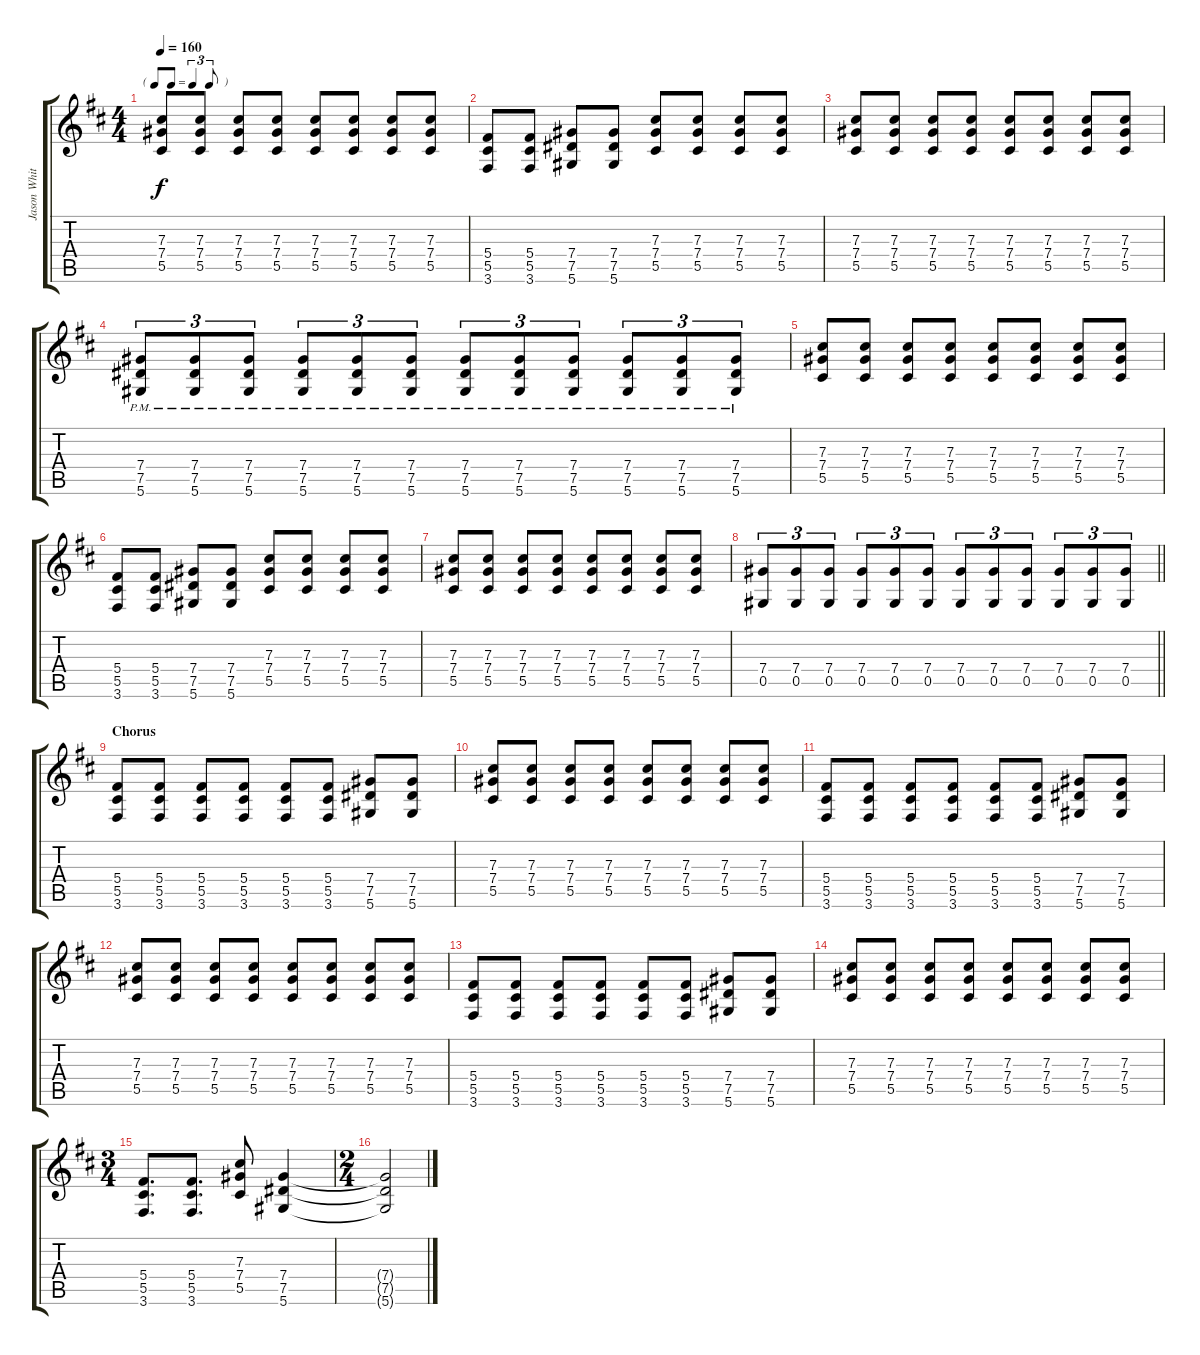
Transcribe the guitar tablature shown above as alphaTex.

\track ("Jason White (Lead Guitar)" "Jason Whit") {instrument distortionguitar}
\staff {score tabs}
\tuning (Eb4 Bb3 Gb3 Db3 Ab2 Eb2) {hide}
\ts (4 4)
\tf triplet8th
\tempo 160
\clef g2
\ks d
(7.3 7.4 5.5).8{dy f} (7.3 7.4 5.5).8 (7.3 7.4 5.5).8 (7.3 7.4 5.5).8 (7.3 7.4 5.5).8 (7.3 7.4 5.5).8 (7.3 7.4 5.5).8 (7.3 7.4 5.5).8 |
(5.4 5.5 3.6).8 (5.4 5.5 3.6).8 (7.4 7.5 5.6).8 (7.4 7.5 5.6).8 (7.3 7.4 5.5).8 (7.3 7.4 5.5).8 (7.3 7.4 5.5).8 (7.3 7.4 5.5).8 |
(7.3 7.4 5.5).8 (7.3 7.4 5.5).8 (7.3 7.4 5.5).8 (7.3 7.4 5.5).8 (7.3 7.4 5.5).8 (7.3 7.4 5.5).8 (7.3 7.4 5.5).8 (7.3 7.4 5.5).8 |
(7.4{pm} 7.5{pm} 5.6{pm}).8{tu (3 2)} (7.4{pm} 7.5{pm} 5.6{pm}).8{tu (3 2)} (7.4{pm} 7.5{pm} 5.6{pm}).8{tu (3 2)} (7.4{pm} 7.5{pm} 5.6{pm}).8{tu (3 2)} (7.4{pm} 7.5{pm} 5.6{pm}).8{tu (3 2)} (7.4{pm} 7.5{pm} 5.6{pm}).8{tu (3 2)} (7.4{pm} 7.5{pm} 5.6{pm}).8{tu (3 2)} (7.4{pm} 7.5{pm} 5.6{pm}).8{tu (3 2)} (7.4{pm} 7.5{pm} 5.6{pm}).8{tu (3 2)} (7.4{pm} 7.5{pm} 5.6{pm}).8{tu (3 2)} (7.4{pm} 7.5{pm} 5.6{pm}).8{tu (3 2)} (7.4{pm} 7.5{pm} 5.6{pm}).8{tu (3 2)} |
(7.3 7.4 5.5).8 (7.3 7.4 5.5).8 (7.3 7.4 5.5).8 (7.3 7.4 5.5).8 (7.3 7.4 5.5).8 (7.3 7.4 5.5).8 (7.3 7.4 5.5).8 (7.3 7.4 5.5).8 |
(5.4 5.5 3.6).8 (5.4 5.5 3.6).8 (7.4 7.5 5.6).8 (7.4 7.5 5.6).8 (7.3 7.4 5.5).8 (7.3 7.4 5.5).8 (7.3 7.4 5.5).8 (7.3 7.4 5.5).8 |
(7.3 7.4 5.5).8 (7.3 7.4 5.5).8 (7.3 7.4 5.5).8 (7.3 7.4 5.5).8 (7.3 7.4 5.5).8 (7.3 7.4 5.5).8 (7.3 7.4 5.5).8 (7.3 7.4 5.5).8 |
\barLineRight lightlight
(7.4 0.5).8{tu (3 2)} (7.4 0.5).8{tu (3 2)} (7.4 0.5).8{tu (3 2)} (7.4 0.5).8{tu (3 2)} (7.4 0.5).8{tu (3 2)} (7.4 0.5).8{tu (3 2)} (7.4 0.5).8{tu (3 2)} (7.4 0.5).8{tu (3 2)} (7.4 0.5).8{tu (3 2)} (7.4 0.5).8{tu (3 2)} (7.4 0.5).8{tu (3 2)} (7.4 0.5).8{tu (3 2)} |
\section ("" "Chorus")
(5.4 5.5 3.6).8 (5.4 5.5 3.6).8 (5.4 5.5 3.6).8 (5.4 5.5 3.6).8 (5.4 5.5 3.6).8 (5.4 5.5 3.6).8 (7.4 7.5 5.6).8 (7.4 7.5 5.6).8 |
(7.3 7.4 5.5).8 (7.3 7.4 5.5).8 (7.3 7.4 5.5).8 (7.3 7.4 5.5).8 (7.3 7.4 5.5).8 (7.3 7.4 5.5).8 (7.3 7.4 5.5).8 (7.3 7.4 5.5).8 |
(5.4 5.5 3.6).8 (5.4 5.5 3.6).8 (5.4 5.5 3.6).8 (5.4 5.5 3.6).8 (5.4 5.5 3.6).8 (5.4 5.5 3.6).8 (7.4 7.5 5.6).8 (7.4 7.5 5.6).8 |
(7.3 7.4 5.5).8 (7.3 7.4 5.5).8 (7.3 7.4 5.5).8 (7.3 7.4 5.5).8 (7.3 7.4 5.5).8 (7.3 7.4 5.5).8 (7.3 7.4 5.5).8 (7.3 7.4 5.5).8 |
(5.4 5.5 3.6).8 (5.4 5.5 3.6).8 (5.4 5.5 3.6).8 (5.4 5.5 3.6).8 (5.4 5.5 3.6).8 (5.4 5.5 3.6).8 (7.4 7.5 5.6).8 (7.4 7.5 5.6).8 |
(7.3 7.4 5.5).8 (7.3 7.4 5.5).8 (7.3 7.4 5.5).8 (7.3 7.4 5.5).8 (7.3 7.4 5.5).8 (7.3 7.4 5.5).8 (7.3 7.4 5.5).8 (7.3 7.4 5.5).8 |
\ts (3 4)
(5.4 5.5 3.6).8{d} (5.4 5.5 3.6).8{d} (7.3 7.4 5.5).8 (7.4 7.5 5.6).4 |
\ts (2 4)
(7.4{t} 7.5{t} 5.6{t}).2
